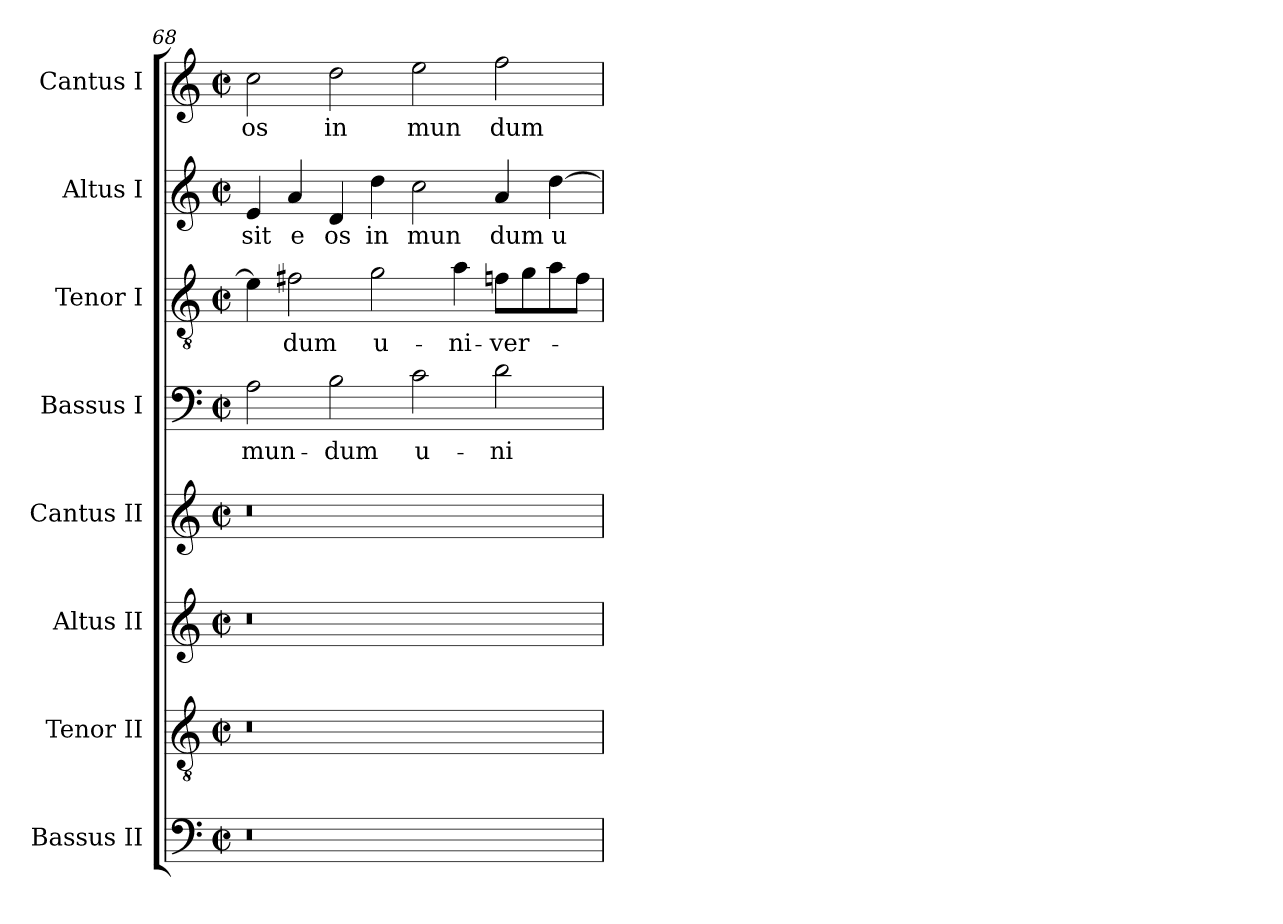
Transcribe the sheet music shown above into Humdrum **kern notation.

**kern	**kern	**kern	**kern	**kern	**text	**kern	**text	**kern	**text	**kern	**text
*part8	*part7	*part6	*part5	*part4	*part4	*part3	*part3	*part2	*part2	*part1	*part1
*staff8	*staff7	*staff6	*staff5	*staff4	*staff4	*staff3	*staff3	*staff2	*staff2	*staff1	*staff1
*I"Bassus II	*I"Tenor II	*I"Altus II	*I"Cantus II	*I"Bassus I	*	*I"Tenor I	*	*I"Altus I	*	*I"Cantus I	*
*clefF4	*clefGv2	*clefG2	*clefG2	*clefF4	*	*clefGv2	*	*clefG2	*	*clefG2	*
*M2/2	*M2/2	*M2/2	*M2/2	*M2/2	*	*M2/2	*	*M2/2	*	*M2/2	*
*met(c|)	*met(c|)	*met(c|)	*met(c|)	*met(c|)	*	*met(c|)	*	*met(c|)	*	*met(c|)	*
=68	=68	=68	=68	=68	=68	=68	=68	=68	=68	=68	=68
!	!	!	!	!	!LO:LY:b:cj	!	!	!	!LO:LY:b:cj	!	!LO:LY:b:cj
0r	0r	0r	0r	2A\	mun-	4e\]	.	4e/	sit	2cc\	os
!	!	!	!	!	!	!	!LO:LY:b:cj	!	!LO:LY:b:cj	!	!
.	.	.	.	.	.	2f#X\	-dum	4a/	e	.	.
!	!	!	!	!	!LO:LY:b:cj	!	!	!	!LO:LY:b:cj	!	!LO:LY:b:cj
.	.	.	.	2B\	-dum	.	.	4d/	os	2dd\	in
!	!	!	!	!	!	!	!LO:LY:b:cj	!	!LO:LY:b:cj	!	!
.	.	.	.	.	.	2g\	u-	4dd\	in	.	.
!	!	!	!	!	!LO:LY:b:cj	!	!	!	!LO:LY:b:cj	!	!LO:LY:b:cj
.	.	.	.	2c\	u-	.	.	2cc\	mun	2ee\	mun
!	!	!	!	!	!	!	!LO:LY:b:cj	!	!	!	!
.	.	.	.	.	.	4a\	-ni-	.	.	.	.
!	!	!	!	!	!LO:LY:b:cj	!	!LO:LY:b	!	!LO:LY:b:cj	!	!LO:LY:b:cj
.	.	.	.	2d\	-ni-	8fn\L	-ver-	4a/	dum	2ff\	dum
.	.	.	.	.	.	8g\	.	.	.	.	.
!	!	!	!	!	!	!	!	!	!LO:LY:b:cj	!	!
.	.	.	.	.	.	8a\	.	[>4dd\	u	.	.
.	.	.	.	.	.	8f\J	.	.	.	.	.
=	=	=	=	=	=	=	=	=	=	=	=
*-	*-	*-	*-	*-	*-	*-	*-	*-	*-	*-	*-
